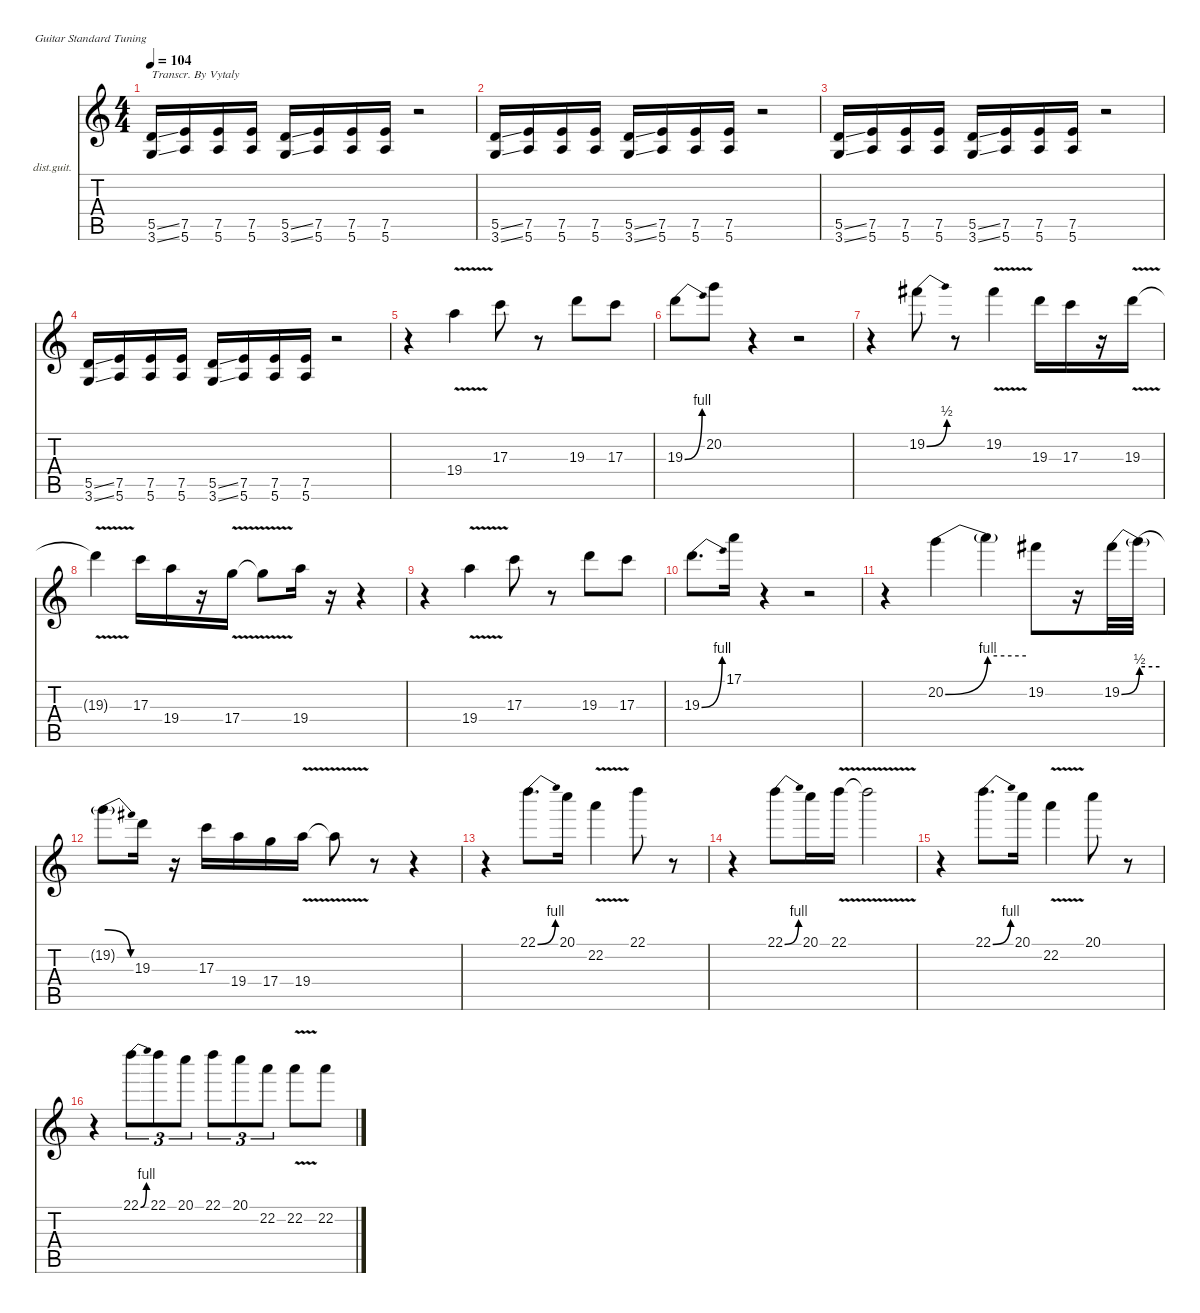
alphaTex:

\defaultSystemsLayout 4
\hideDynamics
\bracketExtendMode nobrackets
\firstSystemTrackNameOrientation horizontal
\otherSystemsTrackNameOrientation horizontal
\track ("Guitar 1 (solo)" "dist.guit.") {instrument distortionguitar}
\staff {score tabs}
\tuning (E4 B3 G3 D3 A2 E2)
\ts (4 4)
\tempo 104
\clef g2
\ks c
(5.5{ss} 3.6{ss}).16{txt "Transcr. By Vytaly" dy f instrument distortionguitar beam Up} (7.5 5.6).16{beam Up} (7.5 5.6).16{beam Up} (7.5 5.6).16{beam Up} (5.5{ss} 3.6{ss}).16{beam Up} (7.5 5.6).16{beam Up} (7.5 5.6).16{beam Up} (7.5 5.6).16{beam Up} r.2{beam Up} |
(5.5{ss} 3.6{ss}).16{beam Up} (7.5 5.6).16{beam Up} (7.5 5.6).16{beam Up} (7.5 5.6).16{beam Up} (5.5{ss} 3.6{ss}).16{beam Up} (7.5 5.6).16{beam Up} (7.5 5.6).16{beam Up} (7.5 5.6).16{beam Up} r.2{beam Up} |
(5.5{ss} 3.6{ss}).16{beam Up} (7.5 5.6).16{beam Up} (7.5 5.6).16{beam Up} (7.5 5.6).16{beam Up} (5.5{ss} 3.6{ss}).16{beam Up} (7.5 5.6).16{beam Up} (7.5 5.6).16{beam Up} (7.5 5.6).16{beam Up} r.2{beam Up} |
(5.5{ss} 3.6{ss}).16{beam Up} (7.5 5.6).16{beam Up} (7.5 5.6).16{beam Up} (7.5 5.6).16{beam Up} (5.5{ss} 3.6{ss}).16{beam Up} (7.5 5.6).16{beam Up} (7.5 5.6).16{beam Up} (7.5 5.6).16{beam Up} r.2{beam Up} |
r.4{beam Down} 19.4{v}.4{beam Down} 17.3.8{beam Down} r.8{beam Down} 19.3.8{beam Down} 17.3.8{beam Down} |
19.3{be (bend 0 0 30 4)}.8{beam Down} 20.2.8{beam Down} r.4{beam Down} r.2{beam Down} |
r.4{beam Down} 19.2{be (bend 0 0 30 2) acc #}.8{beam Down} r.8{beam Down} 19.2{v acc #}.4{beam Down} 19.3.16{beam Down} 17.3.16{beam Down} r.16{beam Down} 19.3{v}.16{beam Down} |
19.3{v t}.4{beam Down} 17.3.16{beam Down} 19.4.16{beam Down} r.16{beam Down} 17.4{v}.16{beam Down} 17.4{v t}.8{beam Down} 19.4.16{beam Down} r.16{beam Down} r.4{beam Down} |
r.4{beam Down} 19.4{v}.4{beam Down} 17.3.8{beam Down} r.8{beam Down} 19.3.8{beam Down} 17.3.8{beam Down} |
19.3{be (bend 0 0 30 4)}.8{d beam Down} 17.1.16{beam Down} r.4{beam Down} r.2{beam Down} |
r.4{beam Down} 20.2{be (bend 0 0 60 4)}.4{beam Down} 20.2{be (hold 0 4 60 4) t}.4{beam Down} 19.2{acc #}.8{beam Down} r.16{beam Down} 19.2{be (bend 0 0 60 2) acc #}.32{beam Down} 19.2{be (hold 0 2 60 2) t}.32{beam Down} |
19.2{be (release 0 2 60 0) t}.8{beam Down} 19.3.16{beam Down} r.16{beam Down} 17.3.16{beam Down} 19.4.16{beam Down} 17.4.16{beam Down} 19.4{v}.16{beam Down} 19.4{v t}.8{beam Down} r.8{beam Down} r.4{beam Down} |
r.4{beam Down} 22.1{be (bend 0 0 30 4)}.8{d beam Down} 20.1.16{beam Down} 22.2{v}.4{beam Down} 22.1.8{beam Down} r.8{beam Down} |
r.4{beam Down} 22.1{be (bend 0 0 30 4)}.8{beam Down} 20.1.16{beam Down} 22.1{v}.16{beam Down} 22.1{v t}.2{beam Down} |
r.4{beam Down} 22.1{be (bend 0 0 30 4)}.8{d beam Down} 20.1.16{beam Down} 22.2{v}.4{beam Down} 20.1.8{beam Down} r.8{beam Down} |
r.4{beam Down} 22.1{be (bend 0 0 30 4)}.8{tu (3 2) beam Down} 22.1.8{tu (3 2) beam Down} 20.1.8{tu (3 2) beam Down} 22.1.8{tu (3 2) beam Down} 20.1.8{tu (3 2) beam Down} 22.2.8{tu (3 2) beam Down} 22.2{v}.8{beam Down} 22.2.8{beam Down}
